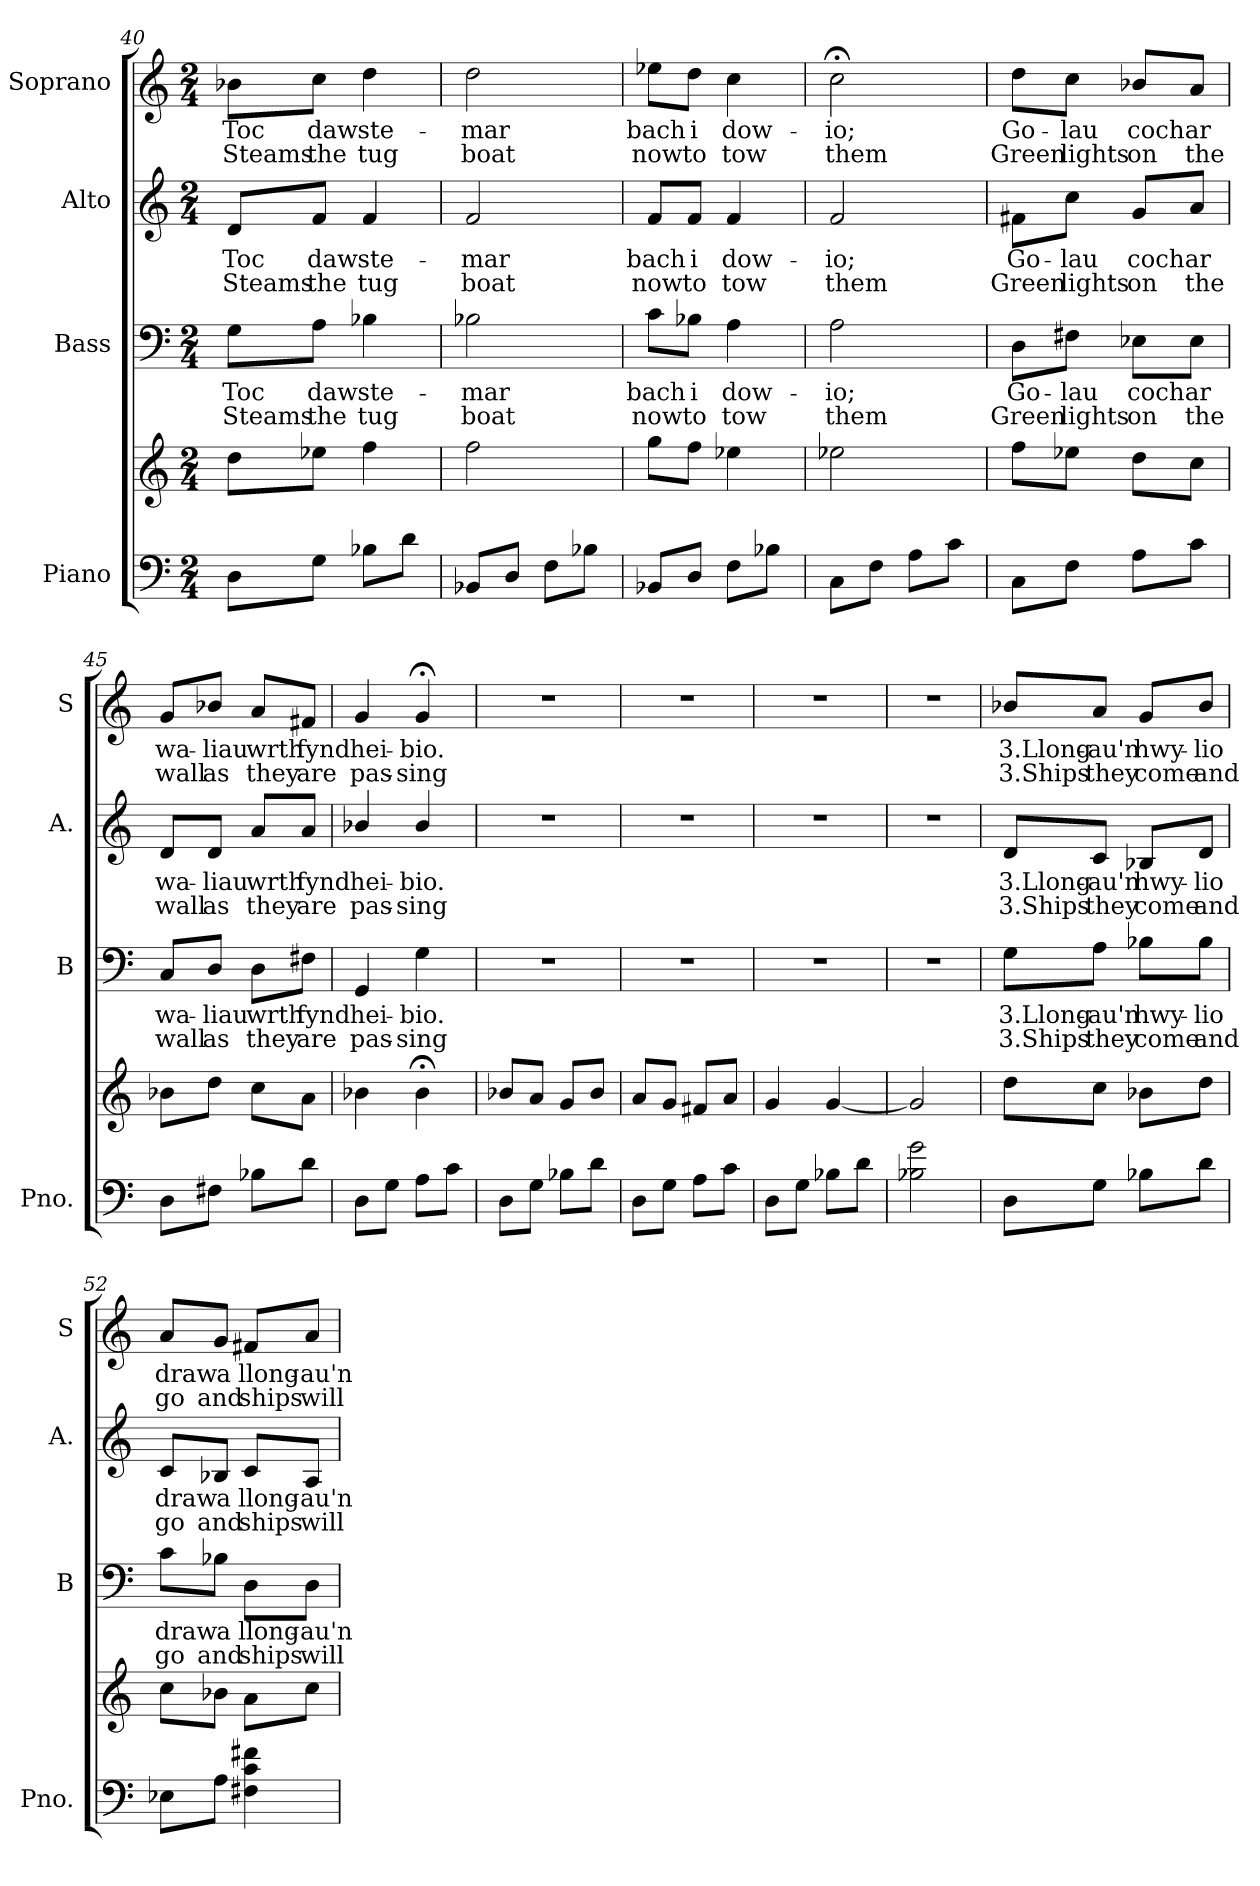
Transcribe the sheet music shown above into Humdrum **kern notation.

**kern	**kern	**kern	**text	**text	**kern	**text	**text	**kern	**text	**text
*part4	*part4	*part3	*part3	*part3	*part2	*part2	*part2	*part1	*part1	*part1
*staff5	*staff4	*staff3	*staff3	*staff3	*staff2	*staff2	*staff2	*staff1	*staff1	*staff1
*I"Piano	*	*I"Bass	*	*	*I"Alto	*	*	*I"Soprano	*	*
*I'Pno.	*	*I'B	*	*	*I'A.	*	*	*I'S	*	*
*clefF4	*clefG2	*clefF4	*	*	*clefG2	*	*	*clefG2	*	*
*k[]	*k[]	*k[]	*	*	*k[]	*	*	*k[]	*	*
*M2/4	*M2/4	*M2/4	*	*	*M2/4	*	*	*M2/4	*	*
=40	=40	=40	=40	=40	=40	=40	=40	=40	=40	=40
!	!	!	!LO:LY:b	!LO:LY:b	!	!LO:LY:b	!LO:LY:b	!	!LO:LY:b	!LO:LY:b
8D\L	8dd\L	8G\L	Toc	Steams	8d/L	Toc	Steams	8b-X\L	Toc	Steams
!	!	!	!LO:LY:b	!LO:LY:b	!	!LO:LY:b	!LO:LY:b	!	!LO:LY:b	!LO:LY:b
8G\J	8ee-X\J	8A\J	daw	the	8f/J	daw	the	8cc\J	daw	the
!	!	!	!LO:LY:b	!LO:LY:b	!	!LO:LY:b	!LO:LY:b	!	!LO:LY:b	!LO:LY:b
8B-X\L	4ff\	4B-X\	ste-	tug	4f/	ste-	tug	4dd\	ste-	tug
8d\J	.	.	.	.	.	.	.	.	.	.
=41	=41	=41	=41	=41	=41	=41	=41	=41	=41	=41
!	!	!	!LO:LY:b	!LO:LY:b	!	!LO:LY:b	!LO:LY:b	!	!LO:LY:b	!LO:LY:b
8BB-X/L	2ff\	2B-X\	-mar	boat	2f/	-mar	boat	2dd\	-mar	boat
8D/J	.	.	.	.	.	.	.	.	.	.
8F\L	.	.	.	.	.	.	.	.	.	.
8B-X\J	.	.	.	.	.	.	.	.	.	.
=42	=42	=42	=42	=42	=42	=42	=42	=42	=42	=42
!	!	!	!LO:LY:b	!LO:LY:b	!	!LO:LY:b	!LO:LY:b	!	!LO:LY:b	!LO:LY:b
8BB-X/L	8gg\L	8c\L	bach	now	8f/L	bach	now	8ee-X\L	bach	now
!	!	!	!LO:LY:b	!LO:LY:b	!	!LO:LY:b	!LO:LY:b	!	!LO:LY:b	!LO:LY:b
8D/J	8ff\J	8B-X\J	i	to	8f/J	i	to	8dd\J	i	to
!	!	!	!LO:LY:b	!LO:LY:b	!	!LO:LY:b	!LO:LY:b	!	!LO:LY:b	!LO:LY:b
8F\L	4ee-X\	4A\	dow-	tow	4f/	dow-	tow	4cc\	dow-	tow
8B-X\J	.	.	.	.	.	.	.	.	.	.
=43	=43	=43	=43	=43	=43	=43	=43	=43	=43	=43
!	!	!	!LO:LY:b	!LO:LY:b	!	!LO:LY:b	!LO:LY:b	!	!LO:LY:b	!LO:LY:b
8C\L	2ee-X\	2A\	-io;	them	2f/	-io;	them	2cc;<\	-io;	them
8F\J	.	.	.	.	.	.	.	.	.	.
8A\L	.	.	.	.	.	.	.	.	.	.
8c\J	.	.	.	.	.	.	.	.	.	.
=44	=44	=44	=44	=44	=44	=44	=44	=44	=44	=44
!	!	!	!LO:LY:b	!LO:LY:b	!	!LO:LY:b	!LO:LY:b	!	!LO:LY:b	!LO:LY:b
8C\L	8ff\L	8D\L	Go-	Green	8f#X\L	Go-	Green	8dd\L	Go-	Green
!	!	!	!LO:LY:b	!LO:LY:b	!	!LO:LY:b	!LO:LY:b	!	!LO:LY:b	!LO:LY:b
8F\J	8ee-X\J	8F#X\J	-lau	lights	8cc\J	-lau	lights	8cc\J	-lau	lights
!	!	!	!LO:LY:b	!LO:LY:b	!	!LO:LY:b	!LO:LY:b	!	!LO:LY:b	!LO:LY:b
8A\L	8dd\L	8E-X\L	coch	on	8g/L	coch	on	8b-X/L	coch	on
!	!	!	!LO:LY:b	!LO:LY:b	!	!LO:LY:b	!LO:LY:b	!	!LO:LY:b	!LO:LY:b
8c\J	8cc\J	8E-\J	ar	the	8a/J	ar	the	8a/J	ar	the
=45	=45	=45	=45	=45	=45	=45	=45	=45	=45	=45
!	!	!	!LO:LY:b	!LO:LY:b	!	!LO:LY:b	!LO:LY:b	!	!LO:LY:b	!LO:LY:b
8D\L	8b-X\L	8C/L	wa-	wall	8d/L	wa-	wall	8g/L	wa-	wall
!	!	!	!LO:LY:b	!LO:LY:b	!	!LO:LY:b	!LO:LY:b	!	!LO:LY:b	!LO:LY:b
8F#X\J	8dd\J	8D/J	-liau	as	8d/J	-liau	as	8b-X/J	-liau	as
!	!	!	!LO:LY:b	!LO:LY:b	!	!LO:LY:b	!LO:LY:b	!	!LO:LY:b	!LO:LY:b
8B-X\L	8cc\L	8D\L	wrth	they	8a/L	wrth	they	8a/L	wrth	they
!	!	!	!LO:LY:b	!LO:LY:b	!	!LO:LY:b	!LO:LY:b	!	!LO:LY:b	!LO:LY:b
8d\J	8a\J	8F#X\J	fynd	are	8a/J	fynd	are	8f#X/J	fynd	are
!!LO:LB:g=z
=46	=46	=46	=46	=46	=46	=46	=46	=46	=46	=46
!	!	!	!LO:LY:b	!LO:LY:b	!	!LO:LY:b	!LO:LY:b	!	!LO:LY:b	!LO:LY:b
8D\L	4b-X\	4GG/	hei-	pas-	4b-X/	hei-	pas-	4g/	hei-	pas-
8G\J	.	.	.	.	.	.	.	.	.	.
!	!	!	!LO:LY:b	!LO:LY:b	!	!LO:LY:b	!LO:LY:b	!	!LO:LY:b	!LO:LY:b
8A\L	4b-;<\	4G\	-bio.	-sing	4b-/	-bio.	-sing	4g;</	-bio.	-sing
8c\J	.	.	.	.	.	.	.	.	.	.
=47	=47	=47	=47	=47	=47	=47	=47	=47	=47	=47
8D\L	8b-X/L	2r	.	.	2r	.	.	2r	.	.
8G\J	8a/J	.	.	.	.	.	.	.	.	.
8B-X\L	8g/L	.	.	.	.	.	.	.	.	.
8d\J	8b-/J	.	.	.	.	.	.	.	.	.
=48	=48	=48	=48	=48	=48	=48	=48	=48	=48	=48
8D\L	8a/L	2r	.	.	2r	.	.	2r	.	.
8G\J	8g/J	.	.	.	.	.	.	.	.	.
8A\L	8f#X/L	.	.	.	.	.	.	.	.	.
8c\J	8a/J	.	.	.	.	.	.	.	.	.
=49	=49	=49	=49	=49	=49	=49	=49	=49	=49	=49
8D\L	4g/	2r	.	.	2r	.	.	2r	.	.
8G\J	.	.	.	.	.	.	.	.	.	.
8B-X\L	[<4g/	.	.	.	.	.	.	.	.	.
8d\J	.	.	.	.	.	.	.	.	.	.
=50	=50	=50	=50	=50	=50	=50	=50	=50	=50	=50
2B-X\ 2g\	2g/]	2r	.	.	2r	.	.	2r	.	.
=51	=51	=51	=51	=51	=51	=51	=51	=51	=51	=51
!	!	!	!LO:LY:b	!LO:LY:b	!	!LO:LY:b	!LO:LY:b	!	!LO:LY:b	!LO:LY:b
8D\L	8dd\L	8G\L	3.Llong-	3.Ships	8d/L	3.Llong-	3.Ships	8b-X/L	3.Llong-	3.Ships
!	!	!	!LO:LY:b	!LO:LY:b	!	!LO:LY:b	!LO:LY:b	!	!LO:LY:b	!LO:LY:b
8G\J	8cc\J	8A\J	-au'n	they	8c/J	-au'n	they	8a/J	-au'n	they
!	!	!	!LO:LY:b	!LO:LY:b	!	!LO:LY:b	!LO:LY:b	!	!LO:LY:b	!LO:LY:b
8B-X\L	8b-X\L	8B-X\L	hwy-	come	8B-X/L	hwy-	come	8g/L	hwy-	come
!	!	!	!LO:LY:b	!LO:LY:b	!	!LO:LY:b	!LO:LY:b	!	!LO:LY:b	!LO:LY:b
8d\J	8dd\J	8B-\J	-lio	and	8d/J	-lio	and	8b-/J	-lio	and
=52	=52	=52	=52	=52	=52	=52	=52	=52	=52	=52
!	!	!	!LO:LY:b	!LO:LY:b	!	!LO:LY:b	!LO:LY:b	!	!LO:LY:b	!LO:LY:b
8E-X\L	8cc\L	8c\L	draw	go	8c/L	draw	go	8a/L	draw	go
!	!	!	!LO:LY:b	!LO:LY:b	!	!LO:LY:b	!LO:LY:b	!	!LO:LY:b	!LO:LY:b
8A\J	8b-X\J	8B-X\J	a	and	8B-X/J	a	and	8g/J	a	and
!	!	!	!LO:LY:b	!LO:LY:b	!	!LO:LY:b	!LO:LY:b	!	!LO:LY:b	!LO:LY:b
4F#X\ 4c\ 4f#X\	8a\L	8D\L	llong-	ships	8c/L	llong-	ships	8f#X/L	llong-	ships
!	!	!	!LO:LY:b	!LO:LY:b	!	!LO:LY:b	!LO:LY:b	!	!LO:LY:b	!LO:LY:b
.	8cc\J	8D\J	-au'n	will	8A/J	-au'n	will	8a/J	-au'n	will
=	=	=	=	=	=	=	=	=	=	=
*-	*-	*-	*-	*-	*-	*-	*-	*-	*-	*-
